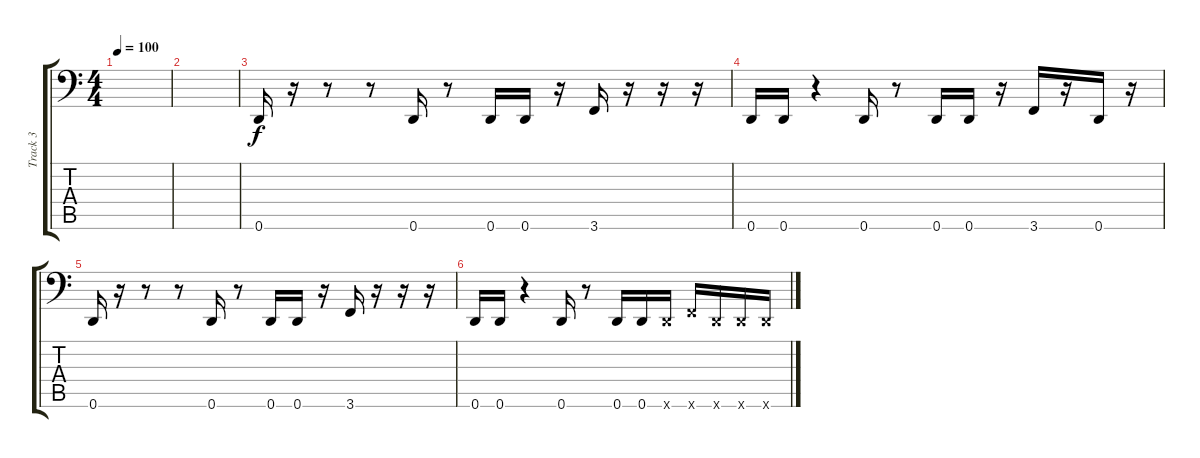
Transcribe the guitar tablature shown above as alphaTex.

\track ("Track 3" "Track 3") {instrument electricbasspick}
\staff {score tabs}
\tuning (E3 B2 G2 D2 A1 D1) {hide}
\ts (4 4)
\tempo 100
\clef f4
\ks c
|
|
0.6.16 r.16 r.8 r.8 0.6.16 r.8 0.6.16 0.6.16 r.16 3.6.16 r.16 r.16 r.16 |
0.6.16 0.6.16 r.4 0.6.16 r.8 0.6.16 0.6.16 r.16 3.6.16 r.16 0.6.16 r.16 |
0.6.16 r.16 r.8 r.8 0.6.16 r.8 0.6.16 0.6.16 r.16 3.6.16 r.16 r.16 r.16 |
0.6.16 0.6.16 r.4 0.6.16 r.8 0.6.16 0.6.16 0.6{x}.16 3.6{x}.16 0.6{x}.16 0.6{x}.16 0.6{x}.16
